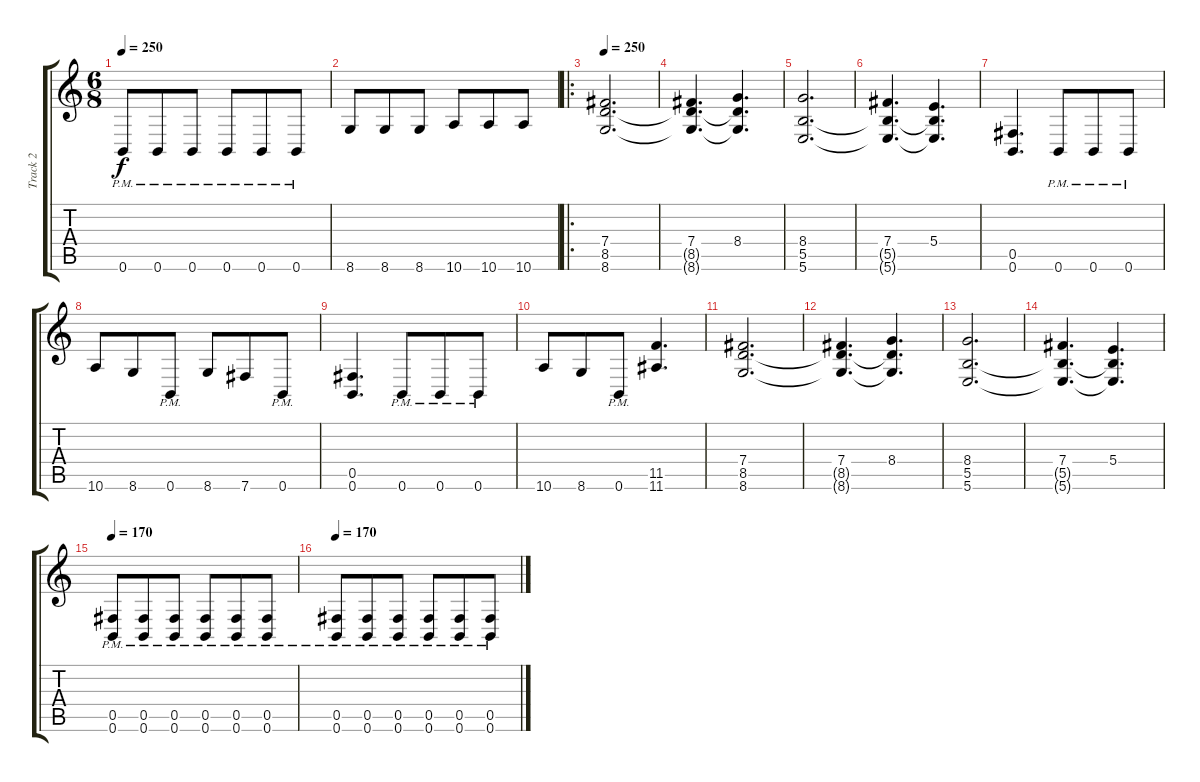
\track ("Track 2" "Track 2") {instrument distortionguitar}
\staff {score tabs}
\tuning (Db4 Ab3 E3 B2 Gb2 B1) {hide}
\ts (6 8)
\tempo 250
\clef g2
\ks c
0.6{pm}.8{dy f} 0.6{pm}.8 0.6{pm}.8 0.6{pm}.8 0.6{pm}.8 0.6{pm}.8 |
8.6.8 8.6.8 8.6.8 10.6.8 10.6.8 10.6.8 |
\ro
\tempo 250
(7.4 8.5 8.6).2{d} |
(7.4 8.5{t} 8.6{t}).4{d} (8.4 8.5{t} 8.6{t}).4{d} |
(8.4 5.5 5.6).2{d} |
(7.4 5.5{t} 5.6{t}).4{d} (5.4 5.5{t} 5.6{t}).4{d} |
(0.5 0.6).4{d} 0.6{pm}.8 0.6{pm}.8 0.6{pm}.8 |
10.6.8 8.6.8 0.6{pm}.8 8.6.8 7.6.8 0.6{pm}.8 |
(0.5 0.6).4{d} 0.6{pm}.8 0.6{pm}.8 0.6{pm}.8 |
10.6.8 8.6.8 0.6{pm}.8 (11.5 11.6).4{d} |
(7.4 8.5 8.6).2{d} |
(7.4 8.5{t} 8.6{t}).4{d} (8.4 8.5{t} 8.6{t}).4{d} |
(8.4 5.5 5.6).2{d} |
(7.4 5.5{t} 5.6{t}).4{d} (5.4 5.5{t} 5.6{t}).4{d} |
\tempo 170
(0.5{pm} 0.6{pm}).8 (0.5{pm} 0.6{pm}).8 (0.5{pm} 0.6{pm}).8 (0.5{pm} 0.6{pm}).8 (0.5{pm} 0.6{pm}).8 (0.5{pm} 0.6{pm}).8 |
\tempo 170
(0.5{pm} 0.6{pm}).8 (0.5{pm} 0.6{pm}).8 (0.5{pm} 0.6{pm}).8 (0.5{pm} 0.6{pm}).8 (0.5{pm} 0.6{pm}).8 (0.5{pm} 0.6{pm}).8
